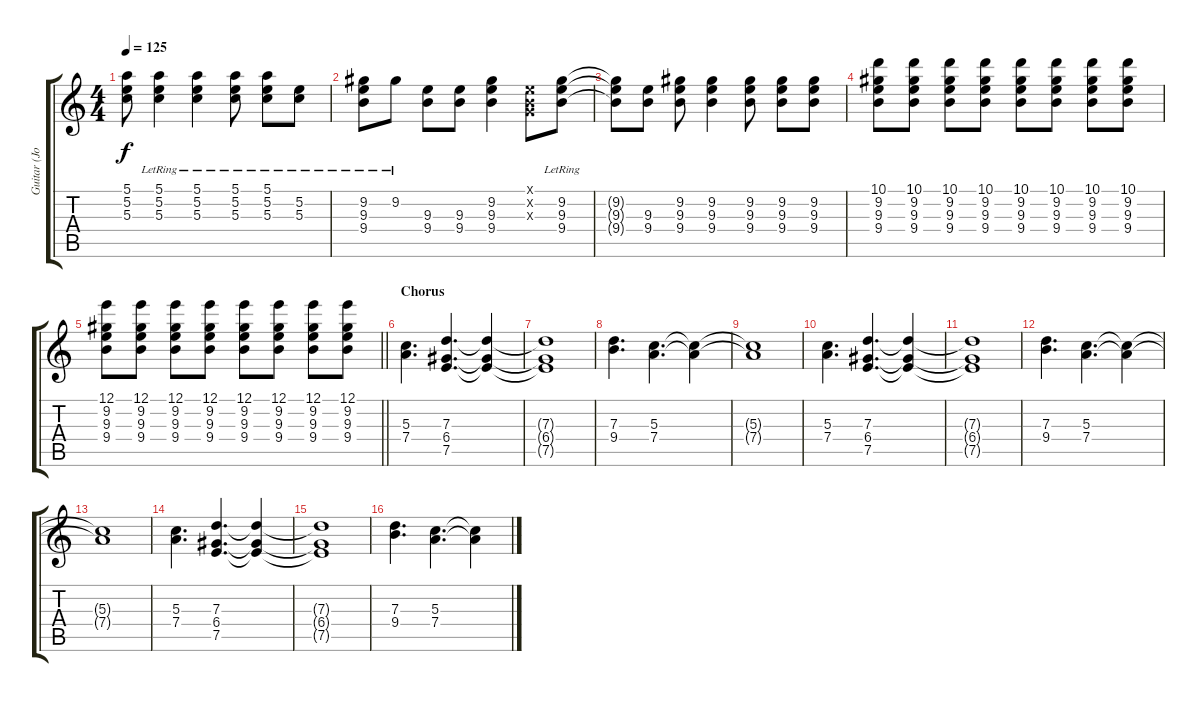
\track ("Guitar (John Frusciante)" "Guitar (Jo") {instrument electricguitarjazz}
\staff {score tabs}
\tuning (E4 B3 G3 D3 A2 E2) {hide}
\ts (4 4)
\tempo 125
\clef g2
\ks c
(5.1{t} 5.2{t} 5.3{t}).8{dy f} (5.1{lr} 5.2{lr} 5.3{lr}).4 (5.1{lr} 5.2{lr} 5.3{lr}).4 (5.1{lr} 5.2{lr} 5.3{lr}).8 (5.1{lr} 5.2{lr} 5.3{lr}).8 (5.2{lr} 5.3{lr}).8 |
(9.2{lr} 9.3{lr} 9.4{lr}).8 9.2{lr}.8 (9.3 9.4).8 (9.3 9.4).8 (9.2 9.3 9.4).4 (0.1{x} 0.2{x} 0.3{x}).8 (9.2 9.3 9.4{lr}).8 |
(9.2{t} 9.3{t} 9.4{t}).8 (9.3 9.4).8 (9.2 9.3 9.4).8 (9.2 9.3 9.4).4 (9.2 9.3 9.4).8 (9.2 9.3 9.4).8 (9.2 9.3 9.4).8 |
(10.1 9.2 9.3 9.4).8 (10.1 9.2 9.3 9.4).8 (10.1 9.2 9.3 9.4).8 (10.1 9.2 9.3 9.4).8 (10.1 9.2 9.3 9.4).8 (10.1 9.2 9.3 9.4).8 (10.1 9.2 9.3 9.4).8 (10.1 9.2 9.3 9.4).8 |
\barLineRight lightlight
(12.1 9.2 9.3 9.4).8 (12.1 9.2 9.3 9.4).8 (12.1 9.2 9.3 9.4).8 (12.1 9.2 9.3 9.4).8 (12.1 9.2 9.3 9.4).8{instrument distortionguitar} (12.1 9.2 9.3 9.4).8 (12.1 9.2 9.3 9.4).8 (12.1 9.2 9.3 9.4).8 |
\section ("" "Chorus")
(5.3 7.4).4{d} (7.3 6.4 7.5).4{d} (7.3{t} 6.4{t} 7.5{t}).4 |
(7.3{t} 6.4{t} 7.5{t}).1 |
(7.3 9.4).4{d} (5.3 7.4).4{d} (5.3{t} 7.4{t}).4 |
(5.3{t} 7.4{t}).1 |
(5.3 7.4).4{d} (7.3 6.4 7.5).4{d} (7.3{t} 6.4{t} 7.5{t}).4 |
(7.3{t} 6.4{t} 7.5{t}).1 |
(7.3 9.4).4{d} (5.3 7.4).4{d} (5.3{t} 7.4{t}).4 |
(5.3{t} 7.4{t}).1 |
(5.3 7.4).4{d} (7.3 6.4 7.5).4{d} (7.3{t} 6.4{t} 7.5{t}).4 |
(7.3{t} 6.4{t} 7.5{t}).1 |
(7.3 9.4).4{d} (5.3 7.4).4{d} (5.3{t} 7.4{t}).4
